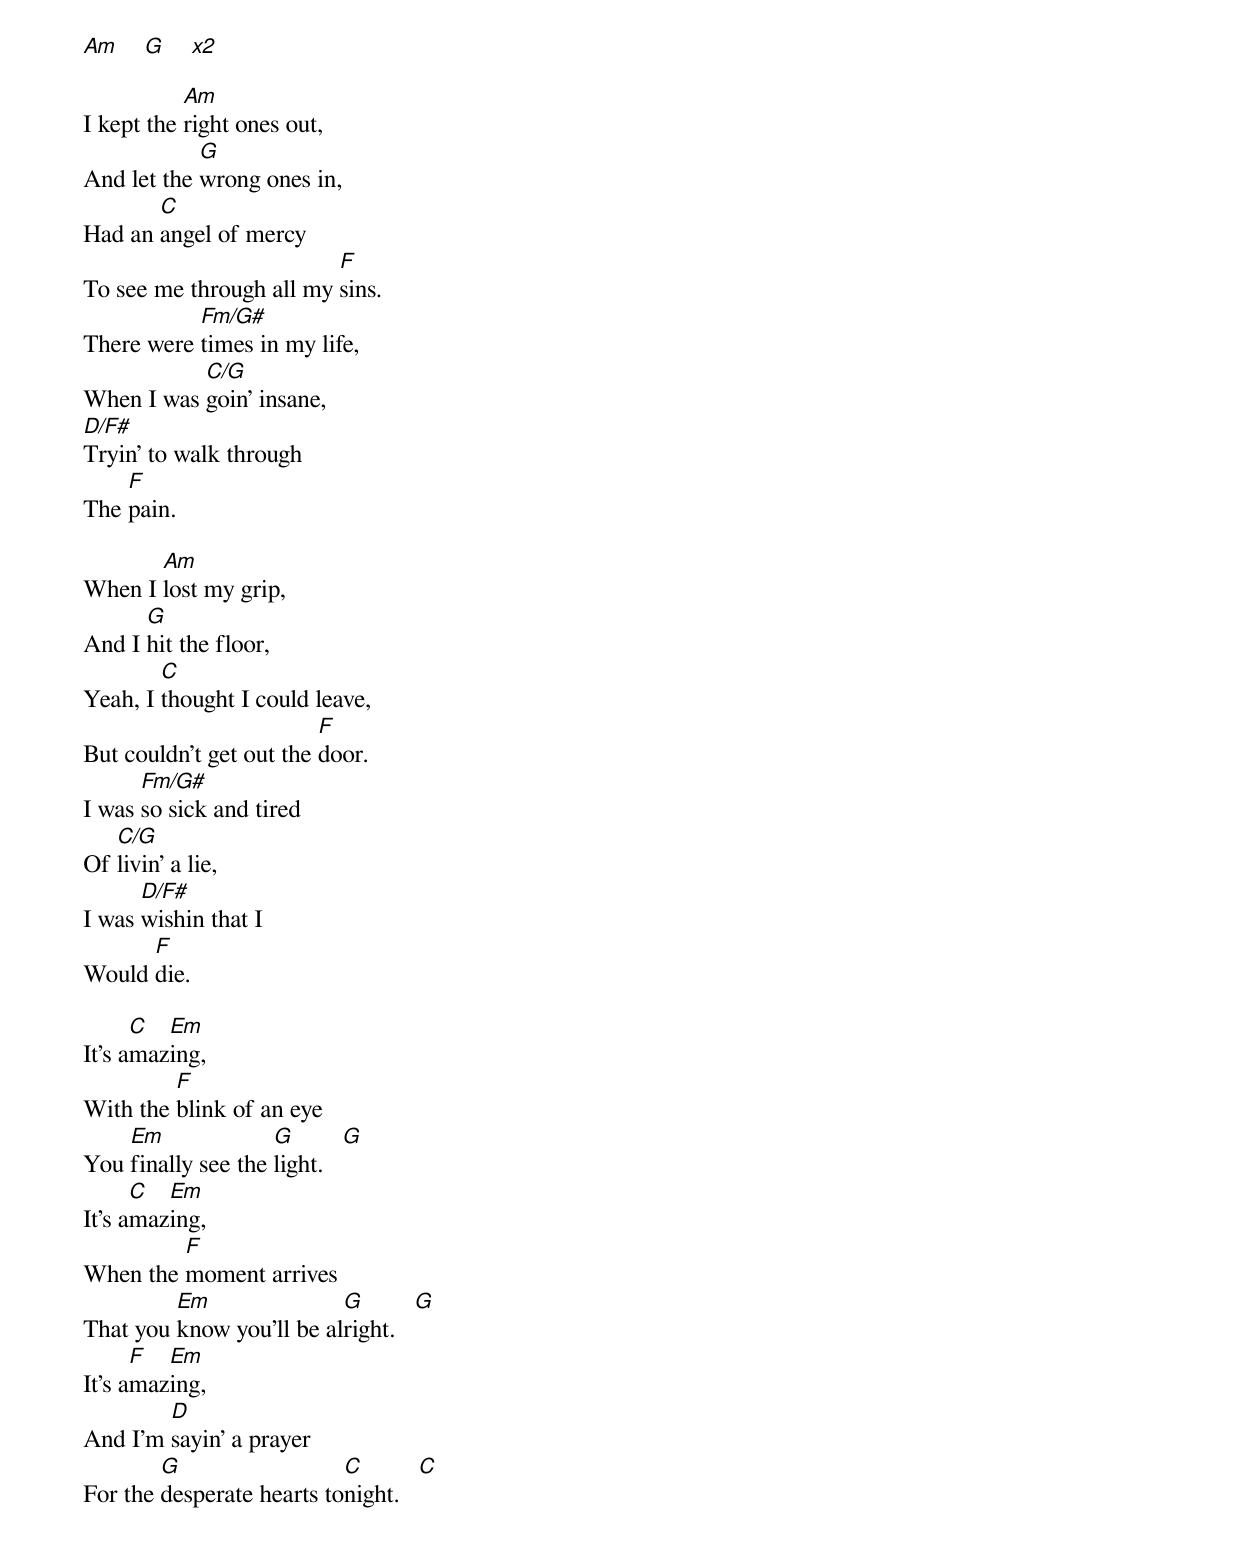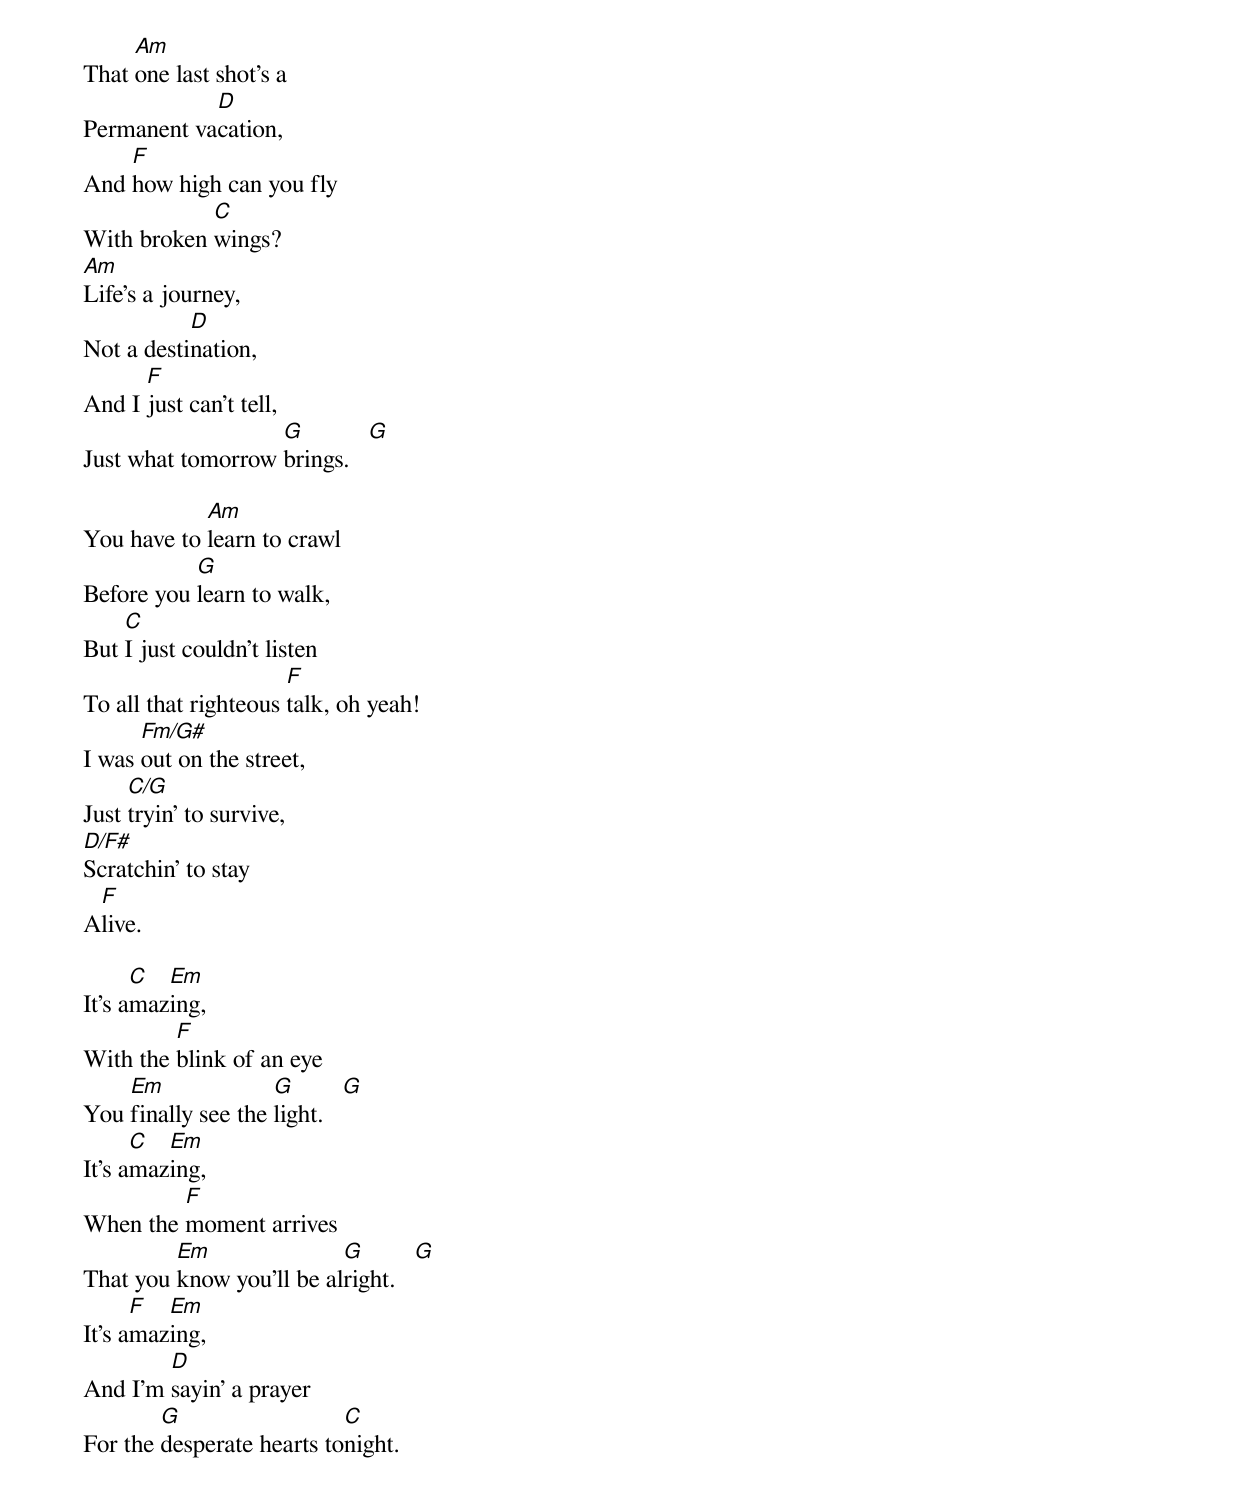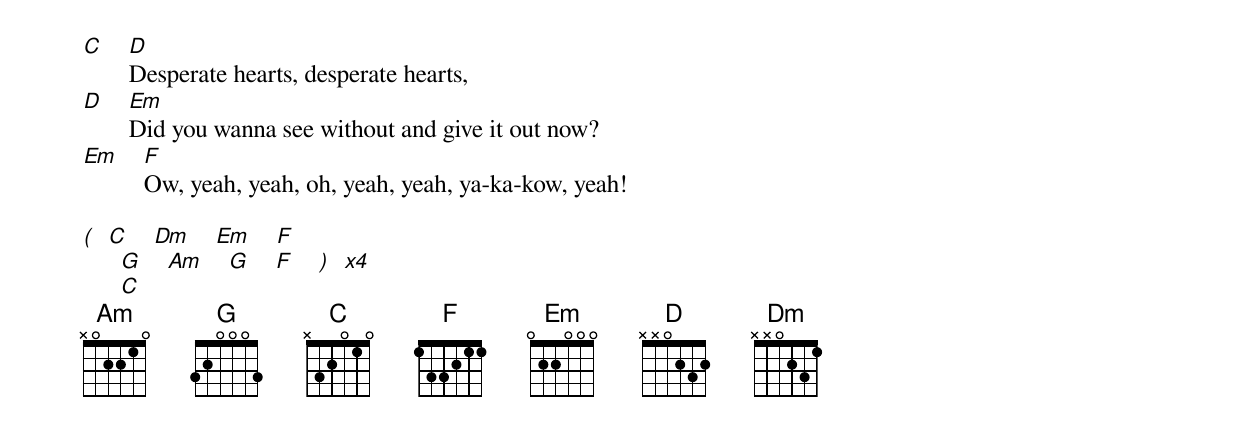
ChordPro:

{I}
[Am]    [G]    [x2]

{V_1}
I kept the [Am]right ones out,
And let the [G]wrong ones in,
Had an [C]angel of mercy
To see me through all my [F]sins.
There were [Fm/G#]times in my life,
When I was [C/G]goin' insane,
[D/F#]Tryin' to walk through
The [F]pain.

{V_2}
When I [Am]lost my grip,
And I [G]hit the floor,
Yeah, I [C]thought I could leave,
But couldn't get out the [F]door.
I was [Fm/G#]so sick and tired
Of [C/G]livin' a lie,
I was [D/F#]wishin that I
Would [F]die.

{C}
It's a[C]maz[Em]ing,
With the [F]blink of an eye
You [Em]finally see the [G]light.   [G]
It's a[C]maz[Em]ing,
When the [F]moment arrives
That you [Em]know you'll be al[G]right.   [G]
It's a[F]maz[Em]ing,
And I'm [D]sayin' a prayer
For the [G]desperate hearts to[C]night.   [C]

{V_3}
That [Am]one last shot's a
Permanent va[D]cation,
And [F]how high can you fly
With broken [C]wings?
[Am]Life's a journey,
Not a desti[D]nation,
And I [F]just can't tell,
Just what tomorrow [G]brings.   [G]

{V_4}
You have to [Am]learn to crawl
Before you [G]learn to walk,
But [C]I just couldn't listen
To all that righteous [F]talk, oh yeah!
I was [Fm/G#]out on the street,
Just [C/G]tryin' to survive,
[D/F#]Scratchin' to stay
A[F]live.

{C}
It's a[C]maz[Em]ing,
With the [F]blink of an eye
You [Em]finally see the [G]light.   [G]
It's a[C]maz[Em]ing,
When the [F]moment arrives
That you [Em]know you'll be al[G]right.   [G]
It's a[F]maz[Em]ing,
And I'm [D]sayin' a prayer
For the [G]desperate hearts to[C]night.

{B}
[C]    [D]Desperate hearts, desperate hearts,
[D]    [Em]Did you wanna see without and give it out now?
[Em]    [F]Ow, yeah, yeah, oh, yeah, yeah, ya-ka-kow, yeah!

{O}
[(]  [C]    [Dm]    [Em]    [F]
      [G]    [Am]    [G]    [F]    [)]  [x4]
      [C]
